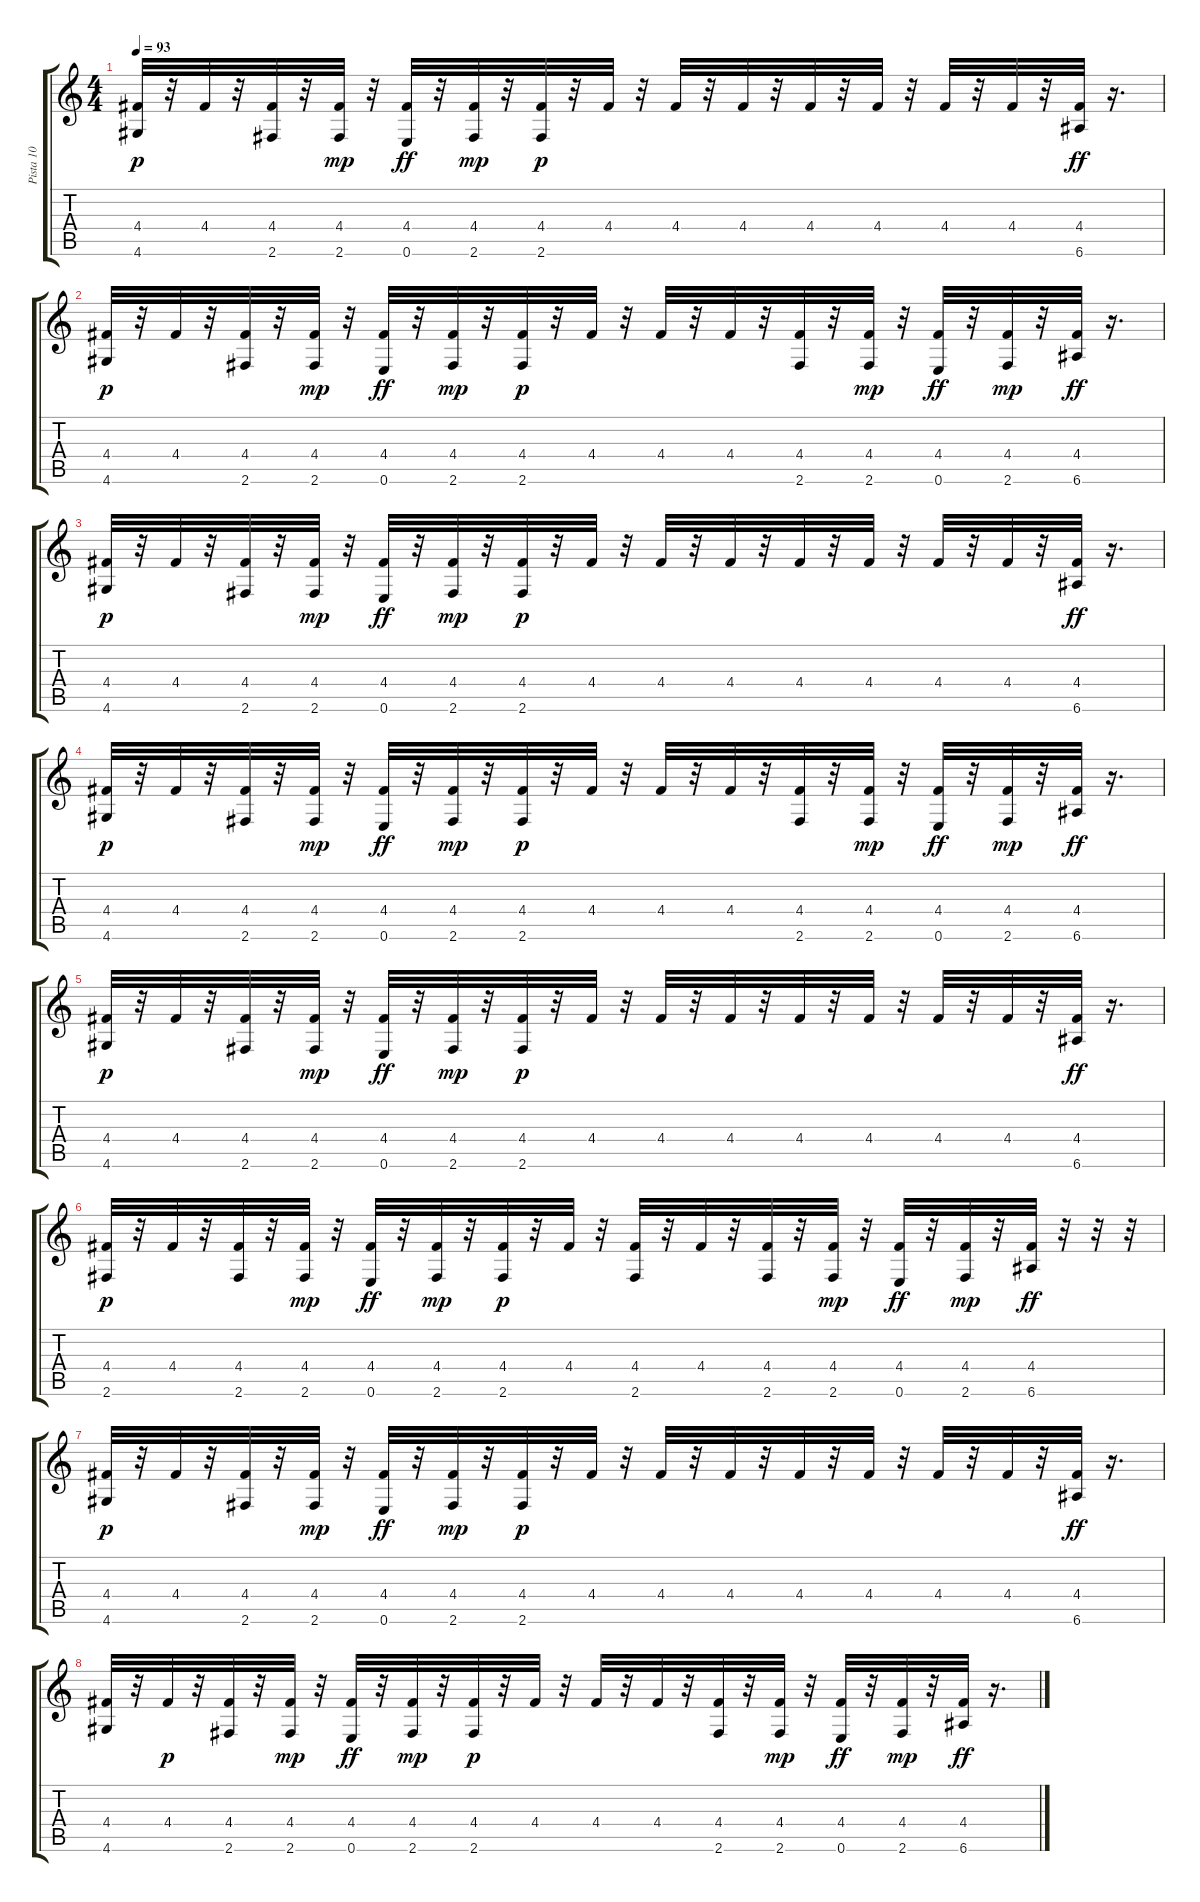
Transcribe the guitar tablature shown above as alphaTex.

\track ("Pista 10" "Pista 10") {instrument acousticguitarsteel}
\staff {score tabs}
\tuning (E4 B3 G3 D3 A2 E2) {hide}
\ts (4 4)
\tempo 93
\clef g2
\ks c
(4.4 4.6).32{dy p} r.32 4.4.32 r.32 (4.4 2.6).32 r.32 (4.4 2.6).32{dy mp} r.32 (4.4 0.6).32{dy ff} r.32 (4.4 2.6).32{dy mp} r.32 (4.4 2.6).32{dy p} r.32 4.4.32 r.32 4.4.32 r.32 4.4.32 r.32 4.4.32 r.32 4.4.32 r.32 4.4.32 r.32 4.4.32 r.32 (4.4 6.6).32{dy ff} r.16{d} |
(4.4 4.6).32{dy p} r.32 4.4.32 r.32 (4.4 2.6).32 r.32 (4.4 2.6).32{dy mp} r.32 (4.4 0.6).32{dy ff} r.32 (4.4 2.6).32{dy mp} r.32 (4.4 2.6).32{dy p} r.32 4.4.32 r.32 4.4.32 r.32 4.4.32 r.32 (4.4 2.6).32 r.32 (4.4 2.6).32{dy mp} r.32 (4.4 0.6).32{dy ff} r.32 (4.4 2.6).32{dy mp} r.32 (4.4 6.6).32{dy ff} r.16{d} |
(4.4 4.6).32{dy p} r.32 4.4.32 r.32 (4.4 2.6).32 r.32 (4.4 2.6).32{dy mp} r.32 (4.4 0.6).32{dy ff} r.32 (4.4 2.6).32{dy mp} r.32 (4.4 2.6).32{dy p} r.32 4.4.32 r.32 4.4.32 r.32 4.4.32 r.32 4.4.32 r.32 4.4.32 r.32 4.4.32 r.32 4.4.32 r.32 (4.4 6.6).32{dy ff} r.16{d} |
(4.4 4.6).32{dy p} r.32 4.4.32 r.32 (4.4 2.6).32 r.32 (4.4 2.6).32{dy mp} r.32 (4.4 0.6).32{dy ff} r.32 (4.4 2.6).32{dy mp} r.32 (4.4 2.6).32{dy p} r.32 4.4.32 r.32 4.4.32 r.32 4.4.32 r.32 (4.4 2.6).32 r.32 (4.4 2.6).32{dy mp} r.32 (4.4 0.6).32{dy ff} r.32 (4.4 2.6).32{dy mp} r.32 (4.4 6.6).32{dy ff} r.16{d} |
(4.4 4.6).32{dy p} r.32 4.4.32 r.32 (4.4 2.6).32 r.32 (4.4 2.6).32{dy mp} r.32 (4.4 0.6).32{dy ff} r.32 (4.4 2.6).32{dy mp} r.32 (4.4 2.6).32{dy p} r.32 4.4.32 r.32 4.4.32 r.32 4.4.32 r.32 4.4.32 r.32 4.4.32 r.32 4.4.32 r.32 4.4.32 r.32 (4.4 6.6).32{dy ff} r.16{d} |
(4.4 2.6).32{dy p} r.32 4.4.32 r.32 (4.4 2.6).32 r.32 (4.4 2.6).32{dy mp} r.32 (4.4 0.6).32{dy ff} r.32 (4.4 2.6).32{dy mp} r.32 (4.4 2.6).32{dy p} r.32 4.4.32 r.32 (4.4 2.6).32 r.32 4.4.32 r.32 (4.4 2.6).32 r.32 (4.4 2.6).32{dy mp} r.32 (4.4 0.6).32{dy ff} r.32 (4.4 2.6).32{dy mp} r.32 (4.4 6.6).32{dy ff} r.32 r.32 r.32 |
(4.4 4.6).32{dy p} r.32 4.4.32 r.32 (4.4 2.6).32 r.32 (4.4 2.6).32{dy mp} r.32 (4.4 0.6).32{dy ff} r.32 (4.4 2.6).32{dy mp} r.32 (4.4 2.6).32{dy p} r.32 4.4.32 r.32 4.4.32 r.32 4.4.32 r.32 4.4.32 r.32 4.4.32 r.32 4.4.32 r.32 4.4.32 r.32 (4.4 6.6).32{dy ff} r.16{d} |
(4.4 4.6).32 r.32 4.4.32{dy p} r.32 (4.4 2.6).32 r.32 (4.4 2.6).32{dy mp} r.32 (4.4 0.6).32{dy ff} r.32 (4.4 2.6).32{dy mp} r.32 (4.4 2.6).32{dy p} r.32 4.4.32 r.32 4.4.32 r.32 4.4.32 r.32 (4.4 2.6).32 r.32 (4.4 2.6).32{dy mp} r.32 (4.4 0.6).32{dy ff} r.32 (4.4 2.6).32{dy mp} r.32 (4.4 6.6).32{dy ff} r.16{d}
